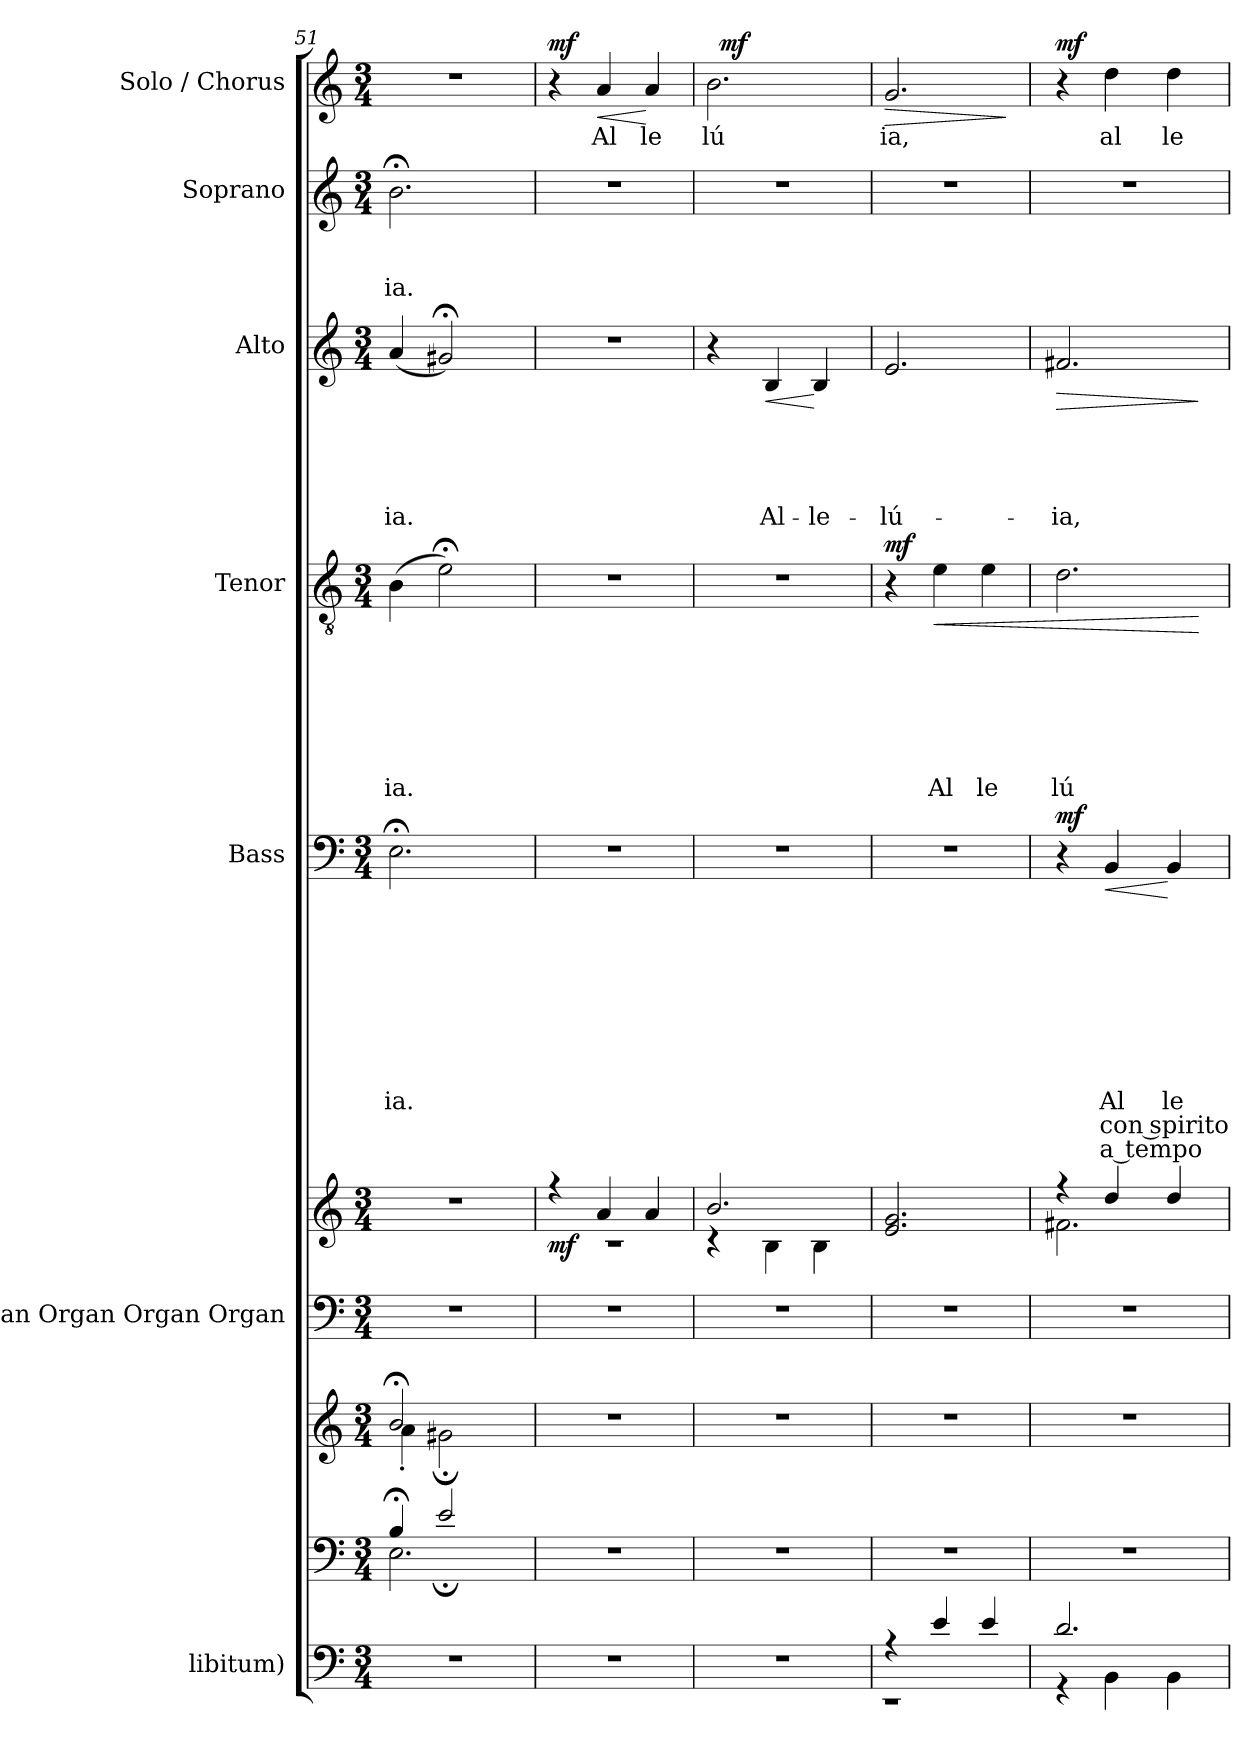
**kern	**kern	**kern	**kern	**kern	**dynam	**kern	**text	**text	**text	**text	**text	**text	**text	**text	**text	**text	**text	**dynam	**kern	**text	**text	**text	**text	**text	**text	**text	**dynam	**kern	**text	**text	**text	**text	**text	**dynam	**kern	**text	**text	**text	**kern	**text	**dynam
*part9	*part8	*part7	*part6	*part6	*part6	*part5	*part5	*part5	*part5	*part5	*part5	*part5	*part5	*part5	*part5	*part5	*part5	*part5	*part4	*part4	*part4	*part4	*part4	*part4	*part4	*part4	*part4	*part3	*part3	*part3	*part3	*part3	*part3	*part3	*part2	*part2	*part2	*part2	*part1	*part1	*part1
*staff10	*staff9	*staff8	*staff7	*staff6	*staff6/7	*staff5	*staff5	*staff5	*staff5	*staff5	*staff5	*staff5	*staff5	*staff5	*staff5	*staff5	*staff5	*staff5	*staff4	*staff4	*staff4	*staff4	*staff4	*staff4	*staff4	*staff4	*staff4	*staff3	*staff3	*staff3	*staff3	*staff3	*staff3	*staff3	*staff2	*staff2	*staff2	*staff2	*staff1	*staff1	*staff1
*I"libitum)	*	*	*I"Organ Organ Organ Organ	*	*	*I"Bass	*	*	*	*	*	*	*	*	*	*	*	*	*I"Tenor	*	*	*	*	*	*	*	*	*I"Alto	*	*	*	*	*	*	*I"Soprano	*	*	*	*I"Solo / Chorus	*	*
*	*	*	*	*	*	*I'B.	*	*	*	*	*	*	*	*	*	*	*	*	*I'T.	*	*	*	*	*	*	*	*	*I'A.	*	*	*	*	*	*	*I'S.	*	*	*	*I'S.	*	*
*clefF4	*clefF4	*clefG2	*clefF4	*clefG2	*	*clefF4	*	*	*	*	*	*	*	*	*	*	*	*	*clefGv2	*	*	*	*	*	*	*	*	*clefG2	*	*	*	*	*	*	*clefG2	*	*	*	*clefG2	*	*
*k[]	*k[]	*k[]	*k[]	*k[]	*	*k[]	*	*	*	*	*	*	*	*	*	*	*	*	*k[]	*	*	*	*	*	*	*	*	*k[]	*	*	*	*	*	*	*k[]	*	*	*	*k[]	*	*
*C:	*C:	*C:	*C:	*C:	*	*C:	*	*	*	*	*	*	*	*	*	*	*	*	*C:	*	*	*	*	*	*	*	*	*C:	*	*	*	*	*	*	*C:	*	*	*	*C:	*	*
*M3/4	*M3/4	*M3/4	*M3/4	*M3/4	*	*M3/4	*	*	*	*	*	*	*	*	*	*	*	*	*M3/4	*	*	*	*	*	*	*	*	*M3/4	*	*	*	*	*	*	*M3/4	*	*	*	*M3/4	*	*
=51	=51	=51	=51	=51	=51	=51	=51	=51	=51	=51	=51	=51	=51	=51	=51	=51	=51	=51	=51	=51	=51	=51	=51	=51	=51	=51	=51	=51	=51	=51	=51	=51	=51	=51	=51	=51	=51	=51	=51	=51	=51
*	*^	*^	*	*	*	*	*	*	*	*	*	*	*	*	*	*	*	*	*	*	*	*	*	*	*	*	*	*	*	*	*	*	*	*	*	*	*	*	*	*	*
!	!	!	!	!	!	!	!	!	!	!	!	!	!	!	!	!	!LO:LY:b	!	!	!	!	!	!	!	!	!	!	!LO:LY:b	!	!	!	!	!	!	!LO:LY:b	!	!	!	!	!LO:LY:b	!	!	!
2.r	2.E;\	4B/	2b;</	4a'<\	2.r	2.r	.	2.E;<\	.	.	.	.	.	.	.	.	ia.	.	.	.	(>4B\	.	.	.	.	.	.	ia.	.	(<4a/	.	.	.	.	ia.	.	2.b;<\	.	.	ia.	2.r	.	.
.	.	2e;</	.	2g#X;\	.	.	.	.	.	.	.	.	.	.	.	.	.	.	.	.	2e;<\)	.	.	.	.	.	.	.	.	2g#X;/)	.	.	.	.	.	.	.	.	.	.	.	.	.
.	.	.	4ryy	.	.	.	.	.	.	.	.	.	.	.	.	.	.	.	.	.	.	.	.	.	.	.	.	.	.	.	.	.	.	.	.	.	.	.	.	.	.	.	.
*	*v	*v	*	*	*	*	*	*	*	*	*	*	*	*	*	*	*	*	*	*	*	*	*	*	*	*	*	*	*	*	*	*	*	*	*	*	*	*	*	*	*	*	*
*	*	*v	*v	*	*	*	*	*	*	*	*	*	*	*	*	*	*	*	*	*	*	*	*	*	*	*	*	*	*	*	*	*	*	*	*	*	*	*	*	*	*	*
!!LO:PB:g=z
=52	=52	=52	=52	=52	=52	=52	=52	=52	=52	=52	=52	=52	=52	=52	=52	=52	=52	=52	=52	=52	=52	=52	=52	=52	=52	=52	=52	=52	=52	=52	=52	=52	=52	=52	=52	=52	=52	=52	=52	=52	=52
*	*	*	*	*^	*	*	*	*	*	*	*	*	*	*	*	*	*	*	*	*	*	*	*	*	*	*	*	*	*	*	*	*	*	*	*	*	*	*	*	*	*
!LO:N:vis=1	!	!	!	!	!LO:N:vis=1	!LO:DY:b	!LO:N:vis=1	!	!	!	!	!	!	!	!	!	!	!	!	!LO:N:vis=1	!	!	!	!	!	!	!	!	!LO:N:vis=1	!	!	!	!	!	!	!	!	!	!	!	!	!LO:DY:a
2.r	2.r	2.r	2.r	4rff	2.rc	mf	2.r	.	.	.	.	.	.	.	.	.	.	.	.	2.r	.	.	.	.	.	.	.	.	2.r	.	.	.	.	.	.	2.r	.	.	.	4r	.	mf
!	!	!	!	!	!	!	!	!	!	!	!	!	!	!	!	!	!	!	!	!	!	!	!	!	!	!	!	!	!	!	!	!	!	!	!	!	!	!	!	!	!LO:LY:b	!LO:HP:b
.	.	.	.	4a/	.	.	.	.	.	.	.	.	.	.	.	.	.	.	.	.	.	.	.	.	.	.	.	.	.	.	.	.	.	.	.	.	.	.	.	4a/	Al	<
!	!	!	!	!	!	!	!	!	!	!	!	!	!	!	!	!	!	!	!	!	!	!	!	!	!	!	!	!	!	!	!	!	!	!	!	!	!	!	!	!	!LO:LY:b	!
.	.	.	.	4a/	.	.	.	.	.	.	.	.	.	.	.	.	.	.	.	.	.	.	.	.	.	.	.	.	.	.	.	.	.	.	.	.	.	.	.	4a/	le	[
=53	=53	=53	=53	=53	=53	=53	=53	=53	=53	=53	=53	=53	=53	=53	=53	=53	=53	=53	=53	=53	=53	=53	=53	=53	=53	=53	=53	=53	=53	=53	=53	=53	=53	=53	=53	=53	=53	=53	=53	=53	=53	=53
!LO:N:vis=1	!	!	!	!	!	!	!LO:N:vis=1	!	!	!	!	!	!	!	!	!	!	!	!	!LO:N:vis=1	!	!	!	!	!	!	!	!	!	!	!	!	!	!	!	!	!	!	!	!	!LO:LY:b	!
*	*	*	*	*	*	*	*	*	*	*	*	*	*	*	*	*	*	*	*	*	*	*	*	*	*	*	*	*	*	*	*	*	*	*	*	*	*	*	*	*^	*	*
2.r	2.r	2.r	2.r	2.b/	4rc	.	2.r	.	.	.	.	.	.	.	.	.	.	.	.	2.r	.	.	.	.	.	.	.	.	4r	.	.	.	.	.	.	2.r	.	.	.	2.b\	32ryy	lú	.
!	!	!	!	!	!	!	!	!	!	!	!	!	!	!	!	!	!	!	!	!	!	!	!	!	!	!	!	!	!	!	!	!	!	!	!	!	!	!	!	!	!	!	!LO:DY:b
.	.	.	.	.	.	.	.	.	.	.	.	.	.	.	.	.	.	.	.	.	.	.	.	.	.	.	.	.	.	.	.	.	.	.	.	.	.	.	.	.	2ryy	.	mf
!	!	!	!	!	!	!	!	!	!	!	!	!	!	!	!	!	!	!	!	!	!	!	!	!	!	!	!	!	!	!	!	!	!	!LO:LY:b	!LO:HP:b	!	!	!	!	!	!	!	!
.	.	.	.	.	4B\	.	.	.	.	.	.	.	.	.	.	.	.	.	.	.	.	.	.	.	.	.	.	.	4B/	.	.	.	.	Al-	<	.	.	.	.	.	.	.	.
!	!	!	!	!	!	!	!	!	!	!	!	!	!	!	!	!	!	!	!	!	!	!	!	!	!	!	!	!	!	!	!	!	!	!LO:LY:b	!	!	!	!	!	!	!	!	!
.	.	.	.	.	4B\	.	.	.	.	.	.	.	.	.	.	.	.	.	.	.	.	.	.	.	.	.	.	.	4B/	.	.	.	.	-le-	[	.	.	.	.	.	.	.	.
.	.	.	.	.	.	.	.	.	.	.	.	.	.	.	.	.	.	.	.	.	.	.	.	.	.	.	.	.	.	.	.	.	.	.	.	.	.	.	.	.	8..ryy	.	.
=54	=54	=54	=54	=54	=54	=54	=54	=54	=54	=54	=54	=54	=54	=54	=54	=54	=54	=54	=54	=54	=54	=54	=54	=54	=54	=54	=54	=54	=54	=54	=54	=54	=54	=54	=54	=54	=54	=54	=54	=54	=54	=54	=54
*^	*	*	*	*	*	*	*	*	*	*	*	*	*	*	*	*	*	*	*	*	*	*	*	*	*	*	*	*	*	*	*	*	*	*	*	*	*	*	*	*	*	*	*
!	!LO:N:vis=1	!	!	!	!	!	!	!LO:N:vis=1	!	!	!	!	!	!	!	!	!	!	!	!	!	!	!	!	!	!	!	!	!LO:DY:a	!	!	!	!	!	!LO:LY:b	!	!	!	!	!	!	!	!LO:LY:b	!LO:HP:b
*	*	*	*	*	*v	*v	*	*	*	*	*	*	*	*	*	*	*	*	*	*	*	*	*	*	*	*	*	*	*	*	*	*	*	*	*	*	*	*	*	*	*v	*v	*	*
4rA	2.rEE	2.r	2.r	2.r	2.e/ 2.g/	.	2.r	.	.	.	.	.	.	.	.	.	.	.	.	4r	.	.	.	.	.	.	.	mf	2.e/	.	.	.	.	-lú-	.	2.r	.	.	.	2.g/	ia,	>
!	!	!	!	!	!	!	!	!	!	!	!	!	!	!	!	!	!	!	!	!	!	!	!	!	!	!	!LO:LY:b	!LO:HP:b	!	!	!	!	!	!	!	!	!	!	!	!	!	!
4e/	.	.	.	.	.	.	.	.	.	.	.	.	.	.	.	.	.	.	.	4e\	.	.	.	.	.	.	Al	<	.	.	.	.	.	.	.	.	.	.	.	.	.	.
!	!	!	!	!	!	!	!	!	!	!	!	!	!	!	!	!	!	!	!	!	!	!	!	!	!	!	!LO:LY:b	!	!	!	!	!	!	!	!	!	!	!	!	!	!	!
4e/	.	.	.	.	.	.	.	.	.	.	.	.	.	.	.	.	.	.	.	4e\	.	.	.	.	.	.	le	.	.	.	.	.	.	.	.	.	.	.	.	.	.	.
*v	*v	*	*	*	*	*	*	*	*	*	*	*	*	*	*	*	*	*	*	*	*	*	*	*	*	*	*	*	*	*	*	*	*	*	*	*	*	*	*	*	*	*
.	.	.	.	.	.	.	.	.	.	.	.	.	.	.	.	.	.	.	.	.	.	.	.	.	.	.	.	.	.	.	.	.	.	.	.	.	.	.	.	.	]
=55	=55	=55	=55	=55	=55	=55	=55	=55	=55	=55	=55	=55	=55	=55	=55	=55	=55	=55	=55	=55	=55	=55	=55	=55	=55	=55	=55	=55	=55	=55	=55	=55	=55	=55	=55	=55	=55	=55	=55	=55	=55
*^	*	*	*	*^	*	*	*	*	*	*	*	*	*	*	*	*	*	*	*	*	*	*	*	*	*	*	*	*	*	*	*	*	*	*	*	*	*	*	*	*	*
!	!	!	!	!	!	!	!	!	!	!	!	!	!	!	!	!	!	!	!	!LO:DY:a	!	!	!	!	!	!	!	!LO:LY:b	!	!	!	!	!	!	!LO:LY:b	!LO:HP:b	!	!	!	!	!	!	!LO:DY:a
2.d/	4rGG	2.r	2.r	2.r	4rff	2.f#X\	.	4r	.	.	.	.	.	.	.	.	.	.	.	mf	2.d\	.	.	.	.	.	.	lú	.	2.f#X/	.	.	.	.	-ia,	>	2.r	.	.	.	4r	.	mf
!	!	!	!	!	!	!	!	!	!	!	!	!	!	!	!	!	!LO:LY:b	!LO:LY:b	!LO:LY:b	!LO:HP:b	!	!	!	!	!	!	!	!	!	!	!	!	!	!	!	!	!	!	!	!	!	!LO:LY:b	!
.	4BB\	.	.	.	4dd/	.	.	4BB/	.	.	.	.	.	.	.	.	Al	con spirito	a tempo	<	.	.	.	.	.	.	.	.	.	.	.	.	.	.	.	.	.	.	.	.	4dd\	al	.
!	!	!	!	!	!	!	!	!	!	!	!	!	!	!	!	!	!LO:LY:b	!	!	!	!	!	!	!	!	!	!	!	!	!	!	!	!	!	!	!	!	!	!	!	!	!LO:LY:b	!
.	4BB\	.	.	.	4dd/	.	.	4BB/	.	.	.	.	.	.	.	.	le	.	.	[	.	.	.	.	.	.	.	.	.	.	.	.	.	.	.	.	.	.	.	.	4dd\	le	.
*v	*v	*	*	*	*v	*v	*	*	*	*	*	*	*	*	*	*	*	*	*	*	*	*	*	*	*	*	*	*	*	*	*	*	*	*	*	*	*	*	*	*	*	*	*
.	.	.	.	.	.	.	.	.	.	.	.	.	.	.	.	.	.	.	.	.	.	.	.	.	.	.	[	.	.	.	.	.	.	]	.	.	.	.	.	.	.
=	=	=	=	=	=	=	=	=	=	=	=	=	=	=	=	=	=	=	=	=	=	=	=	=	=	=	=	=	=	=	=	=	=	=	=	=	=	=	=	=	=
*-	*-	*-	*-	*-	*-	*-	*-	*-	*-	*-	*-	*-	*-	*-	*-	*-	*-	*-	*-	*-	*-	*-	*-	*-	*-	*-	*-	*-	*-	*-	*-	*-	*-	*-	*-	*-	*-	*-	*-	*-	*-
